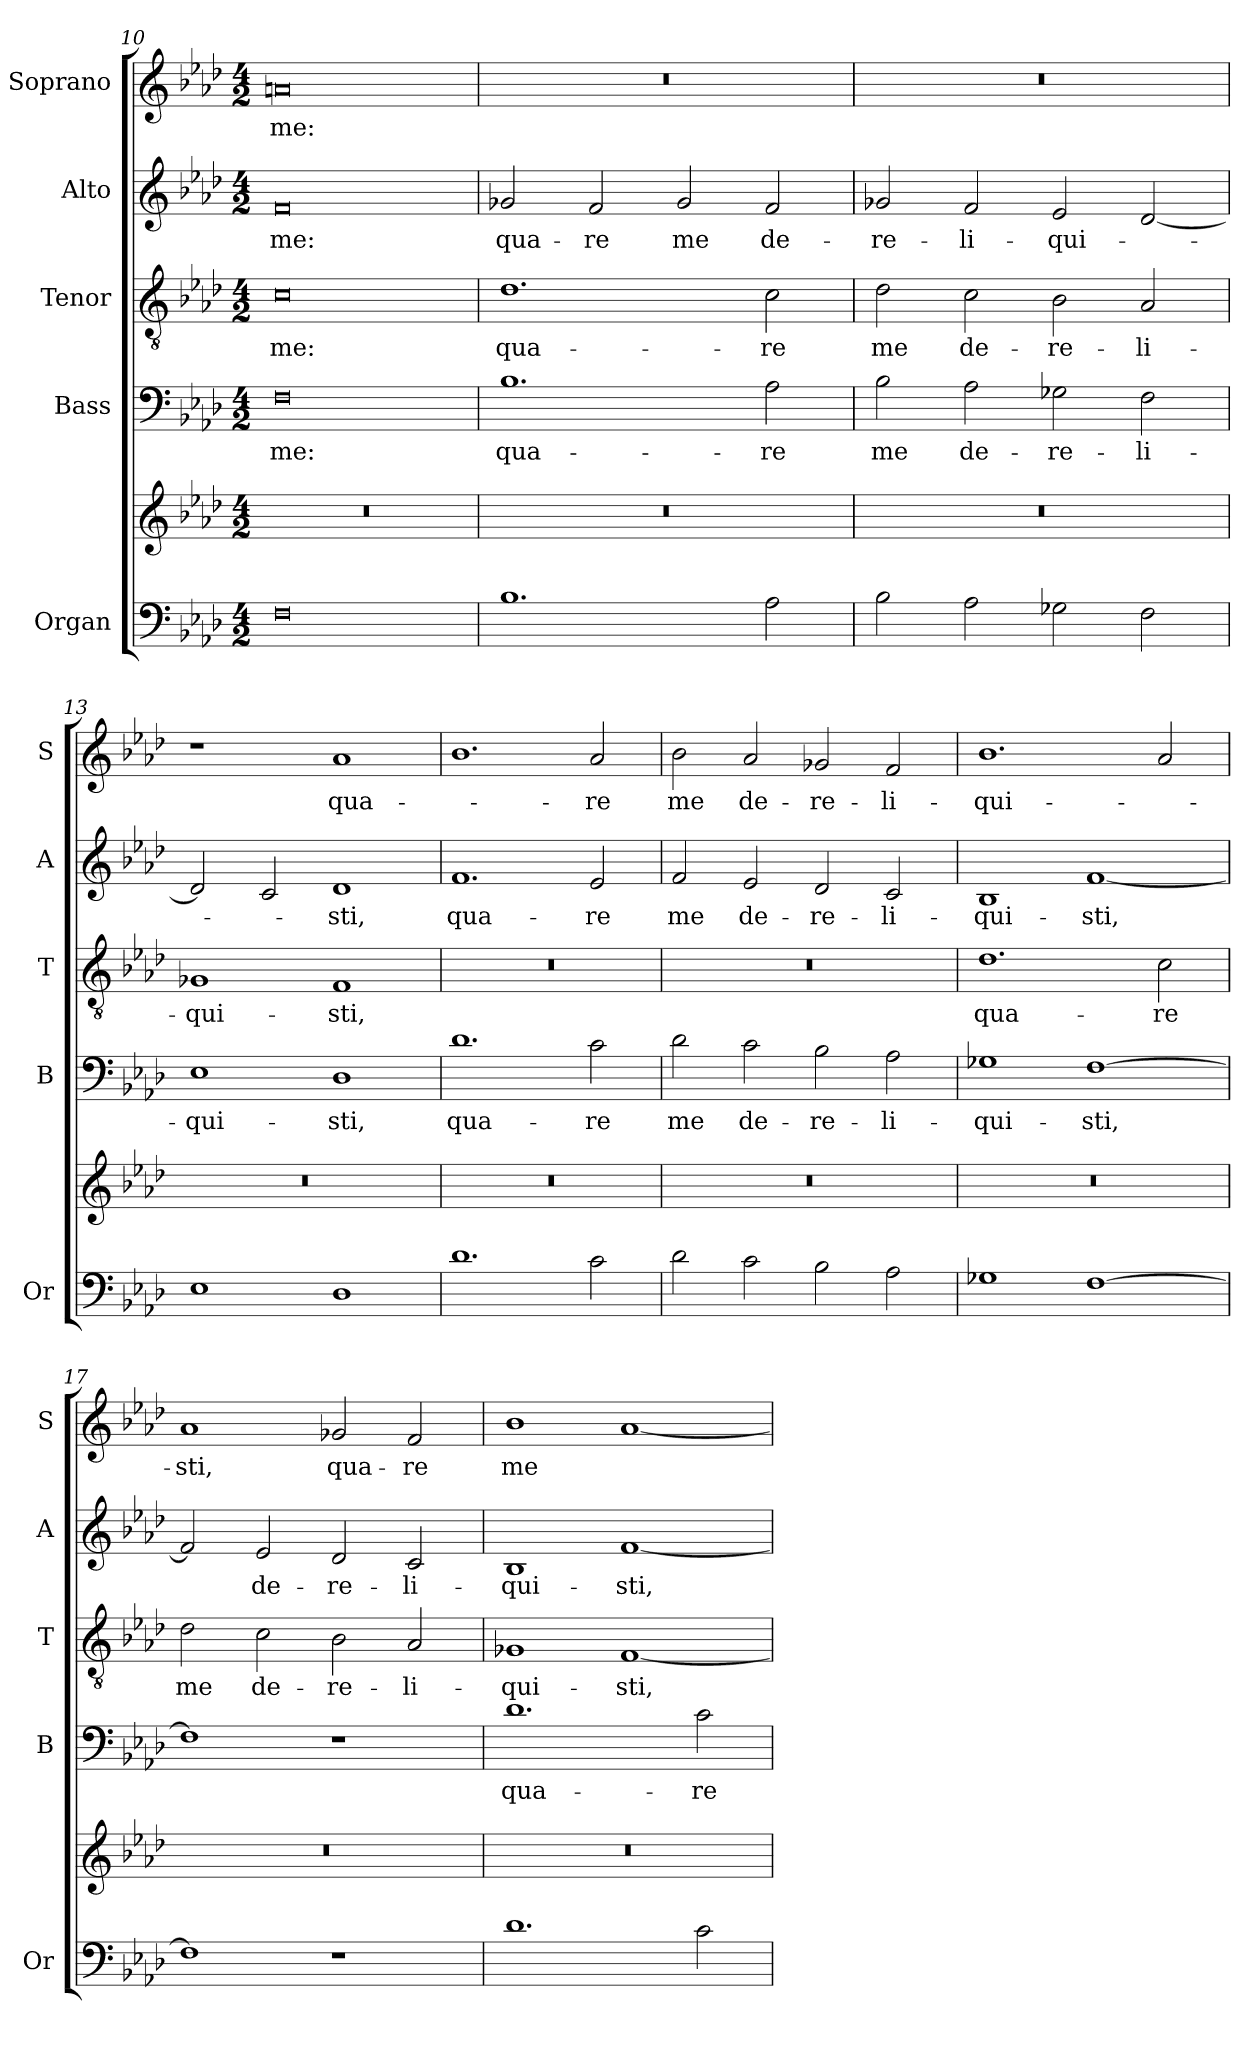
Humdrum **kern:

**kern	**kern	**kern	**text	**kern	**text	**kern	**text	**kern	**text
*part5	*part5	*part4	*part4	*part3	*part3	*part2	*part2	*part1	*part1
*staff6	*staff5	*staff4	*staff4	*staff3	*staff3	*staff2	*staff2	*staff1	*staff1
*I"Organ	*	*I"Bass	*	*I"Tenor	*	*I"Alto	*	*I"Soprano	*
*I'Or	*	*I'B	*	*I'T	*	*I'A	*	*I'S	*
*clefF4	*clefG2	*clefF4	*	*clefGv2	*	*clefG2	*	*clefG2	*
*k[b-e-a-d-]	*k[b-e-a-d-]	*k[b-e-a-d-]	*	*k[b-e-a-d-]	*	*k[b-e-a-d-]	*	*k[b-e-a-d-]	*
*A-:	*A-:	*A-:	*	*A-:	*	*A-:	*	*A-:	*
*M4/2	*M4/2	*M4/2	*	*M4/2	*	*M4/2	*	*M4/2	*
=10	=10	=10	=10	=10	=10	=10	=10	=10	=10
!	!	!	!LO:LY:b	!	!LO:LY:b	!	!LO:LY:b	!	!LO:LY:b
0F	0r	0F	me:	0c	me:	0f	me:	0an	me:
!!LO:PB:g=z
=11	=11	=11	=11	=11	=11	=11	=11	=11	=11
!	!	!	!LO:LY:b	!	!LO:LY:b	!	!LO:LY:b	!	!
1.B-	0r	1.B-	qua-	1.d-	qua-	2g-X/	qua-	0r	.
!	!	!	!	!	!	!	!LO:LY:b	!	!
.	.	.	.	.	.	2f/	-re	.	.
!	!	!	!	!	!	!	!LO:LY:b	!	!
.	.	.	.	.	.	2g-/	me	.	.
!	!	!	!LO:LY:b	!	!LO:LY:b	!	!LO:LY:b	!	!
2A-\	.	2A-\	-re	2c\	-re	2f/	de-	.	.
=12	=12	=12	=12	=12	=12	=12	=12	=12	=12
!	!	!	!LO:LY:b	!	!LO:LY:b	!	!LO:LY:b	!	!
2B-\	0r	2B-\	me	2d-\	me	2g-X/	-re-	0r	.
!	!	!	!LO:LY:b	!	!LO:LY:b	!	!LO:LY:b	!	!
2A-\	.	2A-\	de-	2c\	de-	2f/	-li-	.	.
!	!	!	!LO:LY:b	!	!LO:LY:b	!	!LO:LY:b	!	!
2G-X\	.	2G-X\	-re-	2B-\	-re-	2e-/	-qui-	.	.
!	!	!	!LO:LY:b	!	!LO:LY:b	!	!	!	!
2F\	.	2F\	-li-	2A-/	-li-	[2d-/	.	.	.
=13	=13	=13	=13	=13	=13	=13	=13	=13	=13
!	!	!	!LO:LY:b	!	!LO:LY:b	!	!	!	!
1E-	0r	1E-	-qui-	1G-X	-qui-	2d-/]	.	1r	.
.	.	.	.	.	.	2c/	.	.	.
!	!	!	!LO:LY:b	!	!LO:LY:b	!	!LO:LY:b	!	!LO:LY:b
1D-	.	1D-	-sti,	1F	-sti,	1d-	-sti,	1a-	qua-
=14	=14	=14	=14	=14	=14	=14	=14	=14	=14
!	!	!	!LO:LY:b	!	!	!	!LO:LY:b	!	!
1.d-	0r	1.d-	qua-	0r	.	1.f	qua-	1.b-	.
!	!	!	!LO:LY:b	!	!	!	!LO:LY:b	!	!LO:LY:b
2c\	.	2c\	-re	.	.	2e-/	-re	2a-/	-re
=15	=15	=15	=15	=15	=15	=15	=15	=15	=15
!	!	!	!LO:LY:b	!	!	!	!LO:LY:b	!	!LO:LY:b
2d-\	0r	2d-\	me	0r	.	2f/	me	2b-\	me
!	!	!	!LO:LY:b	!	!	!	!LO:LY:b	!	!LO:LY:b
2c\	.	2c\	de-	.	.	2e-/	de-	2a-/	de-
!	!	!	!LO:LY:b	!	!	!	!LO:LY:b	!	!LO:LY:b
2B-\	.	2B-\	-re-	.	.	2d-/	-re-	2g-X/	-re-
!	!	!	!LO:LY:b	!	!	!	!LO:LY:b	!	!LO:LY:b
2A-\	.	2A-\	-li-	.	.	2c/	-li-	2f/	-li-
!!LO:LB:g=z
=16	=16	=16	=16	=16	=16	=16	=16	=16	=16
!	!	!	!LO:LY:b	!	!LO:LY:b	!	!LO:LY:b	!	!LO:LY:b
1G-X	0r	1G-X	-qui-	1.d-	qua-	1B-	-qui-	1.b-	-qui-
!	!	!	!LO:LY:b	!	!	!	!LO:LY:b	!	!
[1F	.	[1F	-sti,	.	.	[1f	-sti,	.	.
!	!	!	!	!	!LO:LY:b	!	!	!	!
.	.	.	.	2c\	-re	.	.	2a-/	.
=17	=17	=17	=17	=17	=17	=17	=17	=17	=17
!	!	!	!	!	!LO:LY:b	!	!	!	!LO:LY:b
1F]	0r	1F]	.	2d-\	me	2f/]	.	1a-	-sti,
!	!	!	!	!	!LO:LY:b	!	!LO:LY:b	!	!
.	.	.	.	2c\	de-	2e-/	de-	.	.
!	!	!	!	!	!LO:LY:b	!	!LO:LY:b	!	!LO:LY:b
1r	.	1r	.	2B-\	-re-	2d-/	-re-	2g-X/	qua-
!	!	!	!	!	!LO:LY:b	!	!LO:LY:b	!	!LO:LY:b
.	.	.	.	2A-/	-li-	2c/	-li-	2f/	-re
=18	=18	=18	=18	=18	=18	=18	=18	=18	=18
!	!	!	!LO:LY:b	!	!LO:LY:b	!	!LO:LY:b	!	!LO:LY:b
1.d-	0r	1.d-	qua-	1G-X	-qui-	1B-	-qui-	1b-	me
!	!	!	!	!	!LO:LY:b	!	!LO:LY:b	!	!
.	.	.	.	[1F	-sti,	[1f	-sti,	[1a-	.
!	!	!	!LO:LY:b	!	!	!	!	!	!
2c\	.	2c\	-re	.	.	.	.	.	.
=	=	=	=	=	=	=	=	=	=
*-	*-	*-	*-	*-	*-	*-	*-	*-	*-
